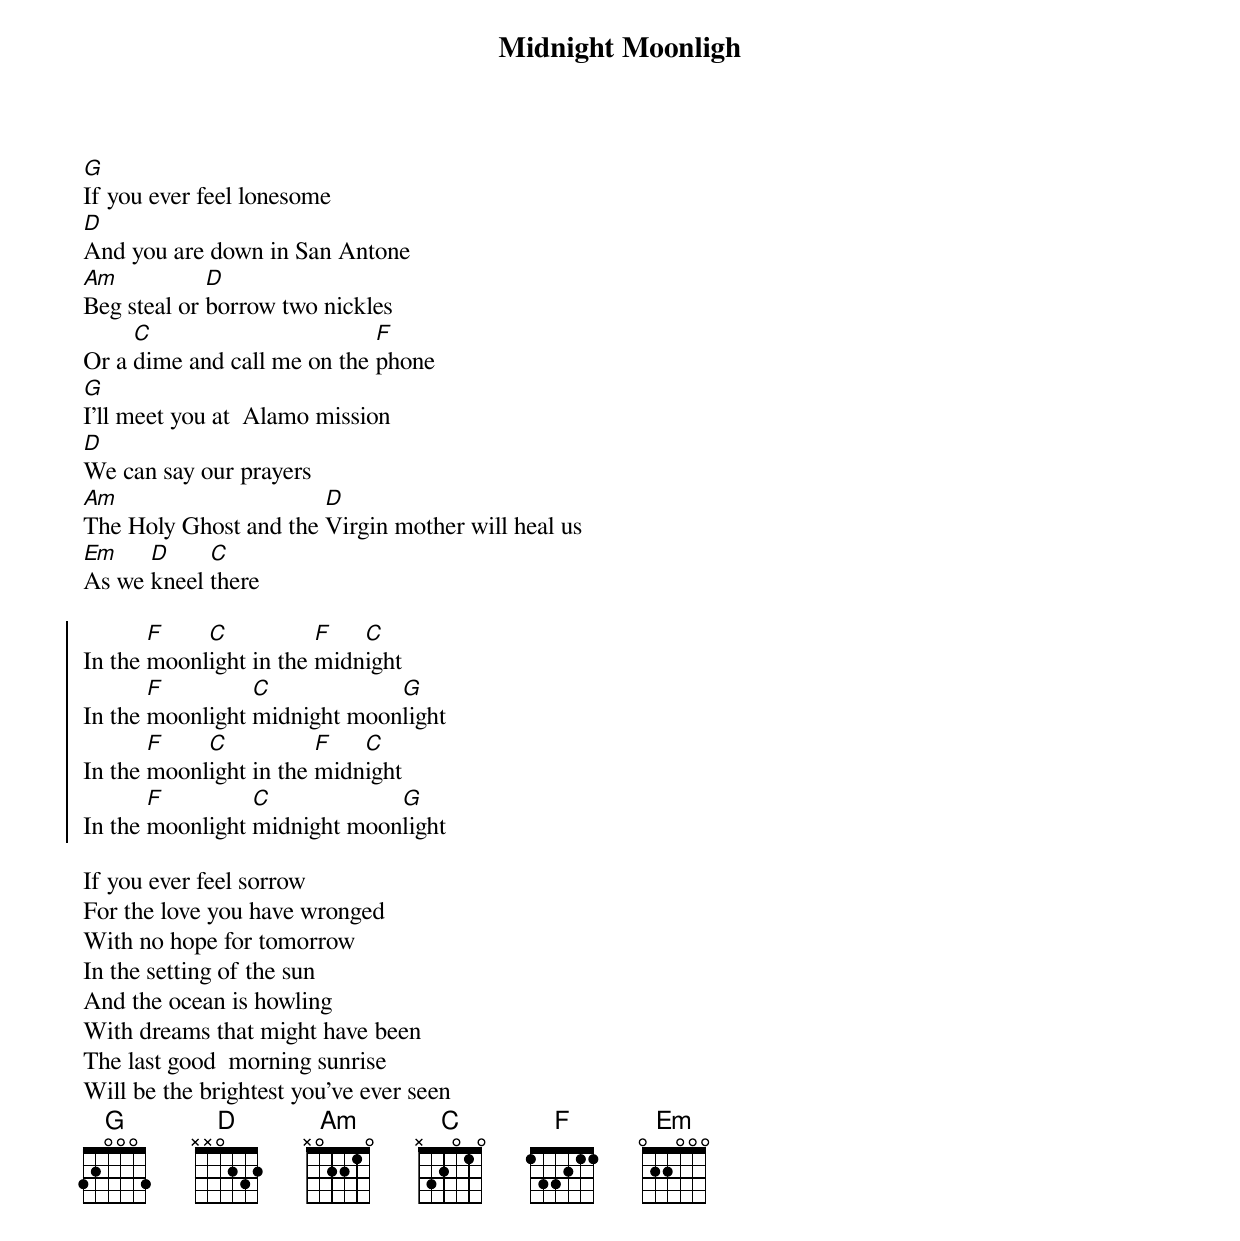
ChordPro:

{title: Midnight Moonligh}

[G]If you ever feel lonesome
[D]And you are down in San Antone
[Am]Beg steal or [D]borrow two nickles
Or a [C]dime and call me on the [F]phone
[G]I'll meet you at  Alamo mission
[D]We can say our prayers
[Am]The Holy Ghost and the [D]Virgin mother will heal us
[Em]As we [D]kneel [C]there

{start_of_chorus}
In the [F]moonl[C]ight in the [F]midn[C]ight
In the [F]moonlight [C]midnight moon[G]light
In the [F]moonl[C]ight in the [F]midn[C]ight
In the [F]moonlight [C]midnight moon[G]light
{end_of_chorus}

If you ever feel sorrow
For the love you have wronged
With no hope for tomorrow
In the setting of the sun
And the ocean is howling
With dreams that might have been
The last good  morning sunrise
Will be the brightest you've ever seen
